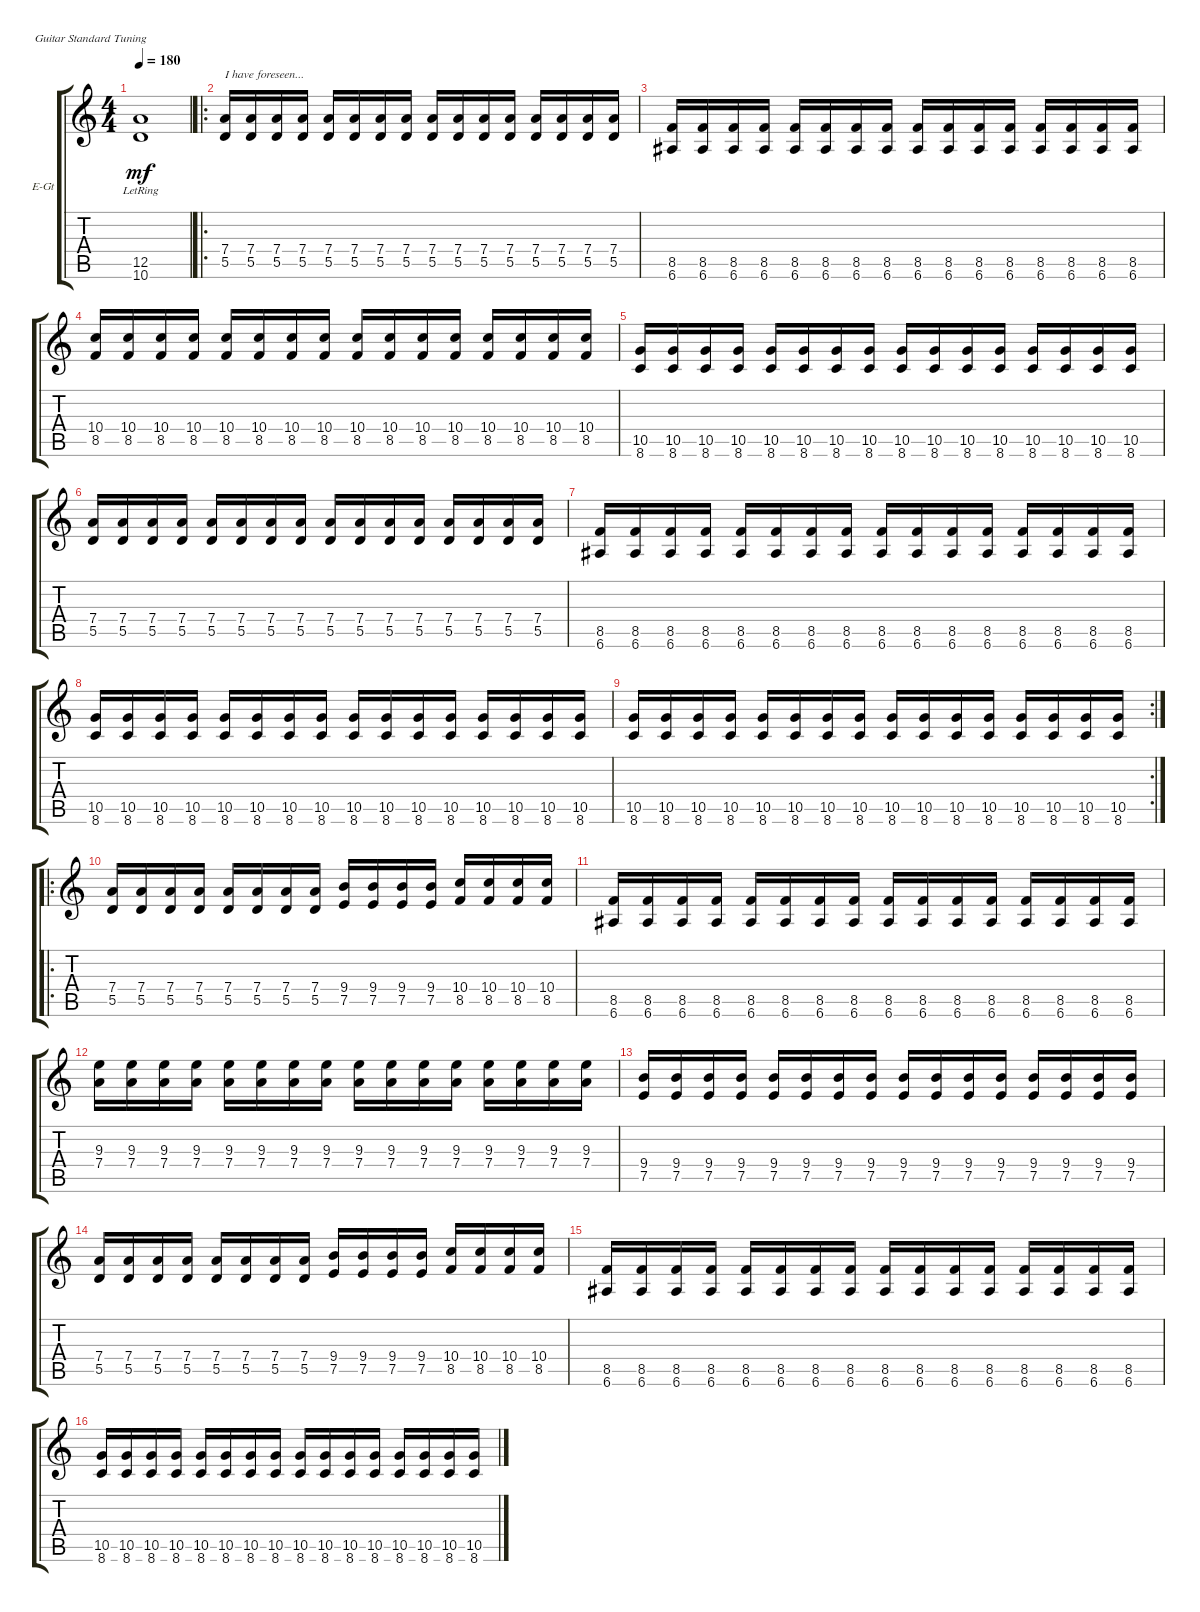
\defaultSystemsLayout 4
\bracketExtendMode groupsimilarinstruments
\firstSystemTrackNameOrientation horizontal
\otherSystemsTrackNameOrientation horizontal
\track ("Rhythm Guitar" "E-Gt") {instrument overdrivenguitar}
\staff {score tabs}
\tuning (E4 B3 G3 D3 A2 E2)
\ts (4 4)
\tempo 180
\clef g2
\ks c
(10.6{lr} 12.5{lr}).1{dy mf} |
\ro
(5.5 7.4).16{txt "I have foreseen..."} (5.5 7.4).16 (5.5 7.4).16 (5.5 7.4).16 (5.5 7.4).16 (5.5 7.4).16 (5.5 7.4).16 (5.5 7.4).16 (5.5 7.4).16 (5.5 7.4).16 (5.5 7.4).16 (5.5 7.4).16 (5.5 7.4).16 (5.5 7.4).16 (5.5 7.4).16 (5.5 7.4).16 |
(8.5 6.6).16 (8.5 6.6).16 (8.5 6.6).16 (8.5 6.6).16 (8.5 6.6).16 (8.5 6.6).16 (8.5 6.6).16 (8.5 6.6).16 (8.5 6.6).16 (8.5 6.6).16 (8.5 6.6).16 (8.5 6.6).16 (8.5 6.6).16 (8.5 6.6).16 (8.5 6.6).16 (8.5 6.6).16 |
(8.5 10.4).16 (8.5 10.4).16 (8.5 10.4).16 (8.5 10.4).16 (8.5 10.4).16 (8.5 10.4).16 (8.5 10.4).16 (8.5 10.4).16 (8.5 10.4).16 (8.5 10.4).16 (8.5 10.4).16 (8.5 10.4).16 (8.5 10.4).16 (8.5 10.4).16 (8.5 10.4).16 (8.5 10.4).16 |
(8.6 10.5).16 (8.6 10.5).16 (8.6 10.5).16 (8.6 10.5).16 (8.6 10.5).16 (8.6 10.5).16 (8.6 10.5).16 (8.6 10.5).16 (8.6 10.5).16 (8.6 10.5).16 (8.6 10.5).16 (8.6 10.5).16 (8.6 10.5).16 (8.6 10.5).16 (8.6 10.5).16 (8.6 10.5).16 |
(5.5 7.4).16 (5.5 7.4).16 (5.5 7.4).16 (5.5 7.4).16 (5.5 7.4).16 (5.5 7.4).16 (5.5 7.4).16 (5.5 7.4).16 (5.5 7.4).16 (5.5 7.4).16 (5.5 7.4).16 (5.5 7.4).16 (5.5 7.4).16 (5.5 7.4).16 (5.5 7.4).16 (5.5 7.4).16 |
(8.5 6.6).16 (8.5 6.6).16 (8.5 6.6).16 (8.5 6.6).16 (8.5 6.6).16 (8.5 6.6).16 (8.5 6.6).16 (8.5 6.6).16 (8.5 6.6).16 (8.5 6.6).16 (8.5 6.6).16 (8.5 6.6).16 (8.5 6.6).16 (8.5 6.6).16 (8.5 6.6).16 (8.5 6.6).16 |
(8.6 10.5).16 (8.6 10.5).16 (8.6 10.5).16 (8.6 10.5).16 (8.6 10.5).16 (8.6 10.5).16 (8.6 10.5).16 (8.6 10.5).16 (8.6 10.5).16 (8.6 10.5).16 (8.6 10.5).16 (8.6 10.5).16 (8.6 10.5).16 (8.6 10.5).16 (8.6 10.5).16 (8.6 10.5).16 |
\rc 2
(8.6 10.5).16 (8.6 10.5).16 (8.6 10.5).16 (8.6 10.5).16 (8.6 10.5).16 (8.6 10.5).16 (8.6 10.5).16 (8.6 10.5).16 (8.6 10.5).16 (8.6 10.5).16 (8.6 10.5).16 (8.6 10.5).16 (8.6 10.5).16 (8.6 10.5).16 (8.6 10.5).16 (8.6 10.5).16 |
\ro
(7.4 5.5).16 (7.4 5.5).16 (7.4 5.5).16 (7.4 5.5).16 (7.4 5.5).16 (7.4 5.5).16 (7.4 5.5).16 (7.4 5.5).16 (9.4 7.5).16 (9.4 7.5).16 (9.4 7.5).16 (9.4 7.5).16 (10.4 8.5).16 (10.4 8.5).16 (10.4 8.5).16 (10.4 8.5).16 |
(8.5 6.6).16 (8.5 6.6).16 (8.5 6.6).16 (8.5 6.6).16 (8.5 6.6).16 (8.5 6.6).16 (8.5 6.6).16 (8.5 6.6).16 (8.5 6.6).16 (8.5 6.6).16 (8.5 6.6).16 (8.5 6.6).16 (8.5 6.6).16 (8.5 6.6).16 (8.5 6.6).16 (8.5 6.6).16 |
(9.3 7.4).16 (9.3 7.4).16 (9.3 7.4).16 (9.3 7.4).16 (9.3 7.4).16 (9.3 7.4).16 (9.3 7.4).16 (9.3 7.4).16 (9.3 7.4).16 (9.3 7.4).16 (9.3 7.4).16 (9.3 7.4).16 (9.3 7.4).16 (9.3 7.4).16 (9.3 7.4).16 (9.3 7.4).16 |
(9.4 7.5).16 (9.4 7.5).16 (9.4 7.5).16 (9.4 7.5).16 (9.4 7.5).16 (9.4 7.5).16 (9.4 7.5).16 (9.4 7.5).16 (9.4 7.5).16 (9.4 7.5).16 (9.4 7.5).16 (9.4 7.5).16 (9.4 7.5).16 (9.4 7.5).16 (9.4 7.5).16 (9.4 7.5).16 |
(7.4 5.5).16 (7.4 5.5).16 (7.4 5.5).16 (7.4 5.5).16 (7.4 5.5).16 (7.4 5.5).16 (7.4 5.5).16 (7.4 5.5).16 (9.4 7.5).16 (9.4 7.5).16 (9.4 7.5).16 (9.4 7.5).16 (10.4 8.5).16 (10.4 8.5).16 (10.4 8.5).16 (10.4 8.5).16 |
(8.5 6.6).16 (8.5 6.6).16 (8.5 6.6).16 (8.5 6.6).16 (8.5 6.6).16 (8.5 6.6).16 (8.5 6.6).16 (8.5 6.6).16 (8.5 6.6).16 (8.5 6.6).16 (8.5 6.6).16 (8.5 6.6).16 (8.5 6.6).16 (8.5 6.6).16 (8.5 6.6).16 (8.5 6.6).16 |
(10.5 8.6).16 (10.5 8.6).16 (10.5 8.6).16 (10.5 8.6).16 (10.5 8.6).16 (10.5 8.6).16 (10.5 8.6).16 (10.5 8.6).16 (10.5 8.6).16 (10.5 8.6).16 (10.5 8.6).16 (10.5 8.6).16 (10.5 8.6).16 (10.5 8.6).16 (10.5 8.6).16 (10.5 8.6).16
